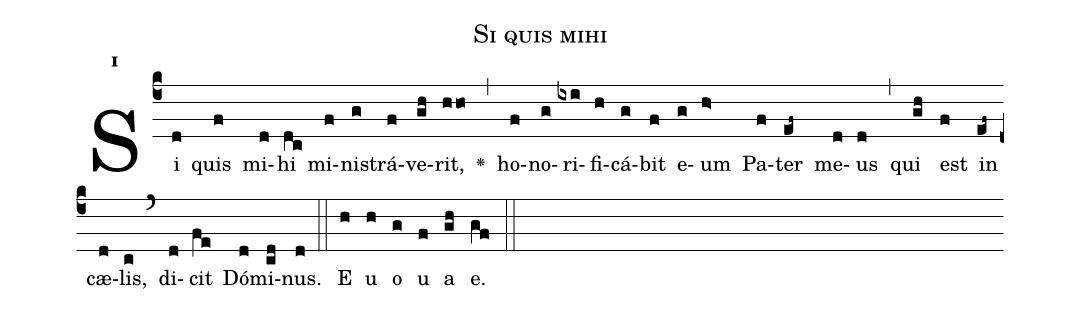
name:Si quis mihi;
office-part:Antiphona;
mode:1;
%%
initial-style: 1;
name: Si quis mihi
book: Antiphonae & Responsoria/Tomus II, p. 91;
occasion: Hebdomada V Quadragesimae Dominica;
office-part: Nona Ant 1;
user-notes: ;
commentary: ;
annotation: 1f;
centering-scheme: english;
fontsize: 12;
font: OFLSortsMillGoudy;
height: 11;
width: 4.5;
%%
(c4)Si(d) quis(f) mi(d)hi(dc) mi(f)ni(g)strá(f)ve(gh)rit,(hho) <v>\greheightstar</v>(,) ho(f)no(g)ri(ixi)fi(h)cá(g)bit(f) e(g)um(h>) Pa(f)ter(ef~) me(d)us(d) (,) qui(gh) est(f) in(ef~) cæ(d)lis,(c) (`) di(d)cit(fe) Dó(d)mi(cd)nus.(d) (::)
E(h) u(h) o(g) u(f) a(gh) e.(gf) (::)
